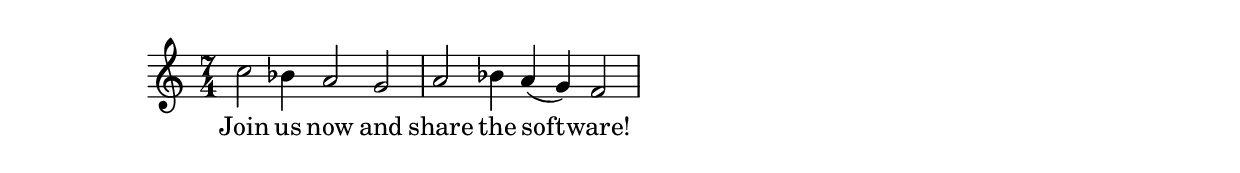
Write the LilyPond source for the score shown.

\version "2.22.2"
\score {
  \relative c'' {
    \time 7/4
    c2 bes4 a2 g a bes4 a( g) f2
  }
  \addlyrics {
    Join us now and share the soft -- ware!
  }
}
